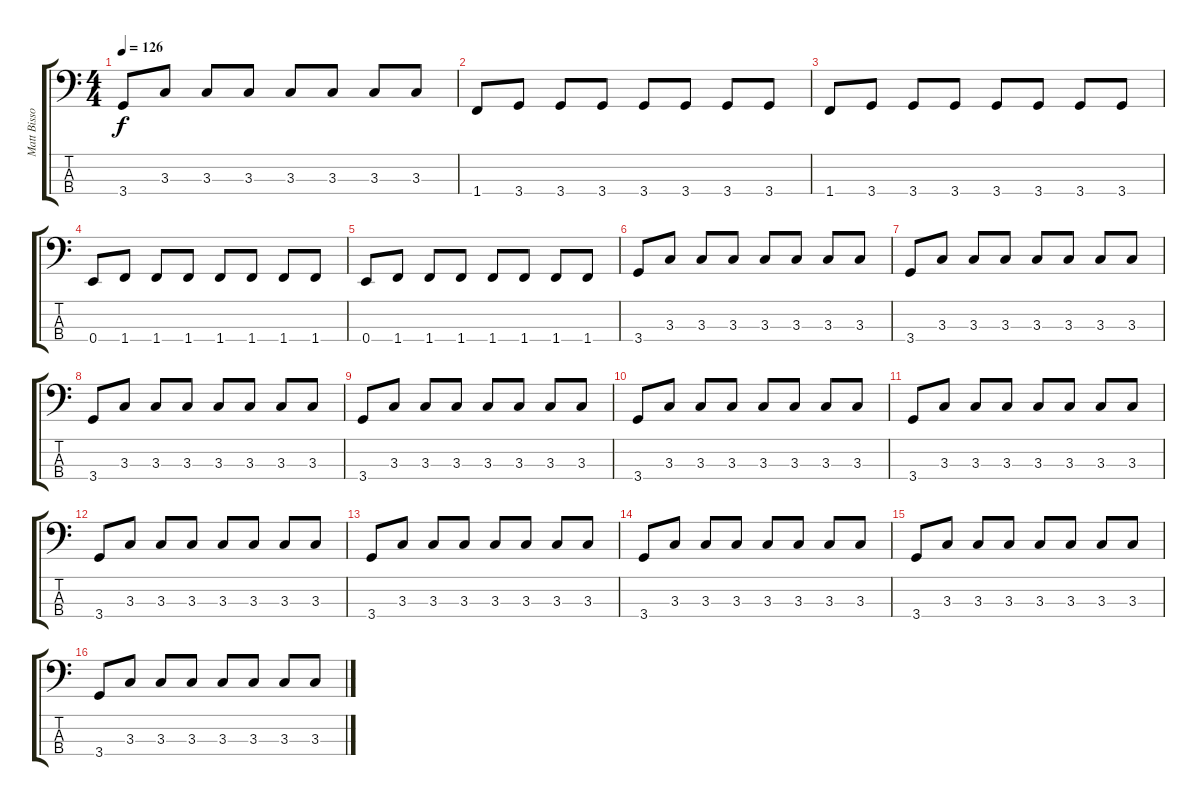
\track ("Matt Bissonette - bass" "Matt Bisso") {instrument electricbassfinger}
\staff {score tabs}
\tuning (G2 D2 A1 E1) {hide}
\ts (4 4)
\tempo 126
\clef f4
\ks c
3.4.8{dy f} 3.3.8 3.3.8 3.3.8 3.3.8 3.3.8 3.3.8 3.3.8 |
1.4.8 3.4.8 3.4.8 3.4.8 3.4.8 3.4.8 3.4.8 3.4.8 |
1.4.8 3.4.8 3.4.8 3.4.8 3.4.8 3.4.8 3.4.8 3.4.8 |
0.4.8 1.4.8 1.4.8 1.4.8 1.4.8 1.4.8 1.4.8 1.4.8 |
0.4.8 1.4.8 1.4.8 1.4.8 1.4.8 1.4.8 1.4.8 1.4.8 |
3.4.8 3.3.8 3.3.8 3.3.8 3.3.8 3.3.8 3.3.8 3.3.8 |
3.4.8 3.3.8 3.3.8 3.3.8 3.3.8 3.3.8 3.3.8 3.3.8 |
3.4.8 3.3.8 3.3.8 3.3.8 3.3.8 3.3.8 3.3.8 3.3.8 |
3.4.8 3.3.8 3.3.8 3.3.8 3.3.8 3.3.8 3.3.8 3.3.8 |
3.4.8 3.3.8 3.3.8 3.3.8 3.3.8 3.3.8 3.3.8 3.3.8 |
3.4.8 3.3.8 3.3.8 3.3.8 3.3.8 3.3.8 3.3.8 3.3.8 |
3.4.8 3.3.8 3.3.8 3.3.8 3.3.8 3.3.8 3.3.8 3.3.8 |
3.4.8 3.3.8 3.3.8 3.3.8 3.3.8 3.3.8 3.3.8 3.3.8 |
3.4.8 3.3.8 3.3.8 3.3.8 3.3.8 3.3.8 3.3.8 3.3.8 |
3.4.8 3.3.8 3.3.8 3.3.8 3.3.8 3.3.8 3.3.8 3.3.8 |
3.4.8 3.3.8 3.3.8 3.3.8 3.3.8 3.3.8 3.3.8 3.3.8
